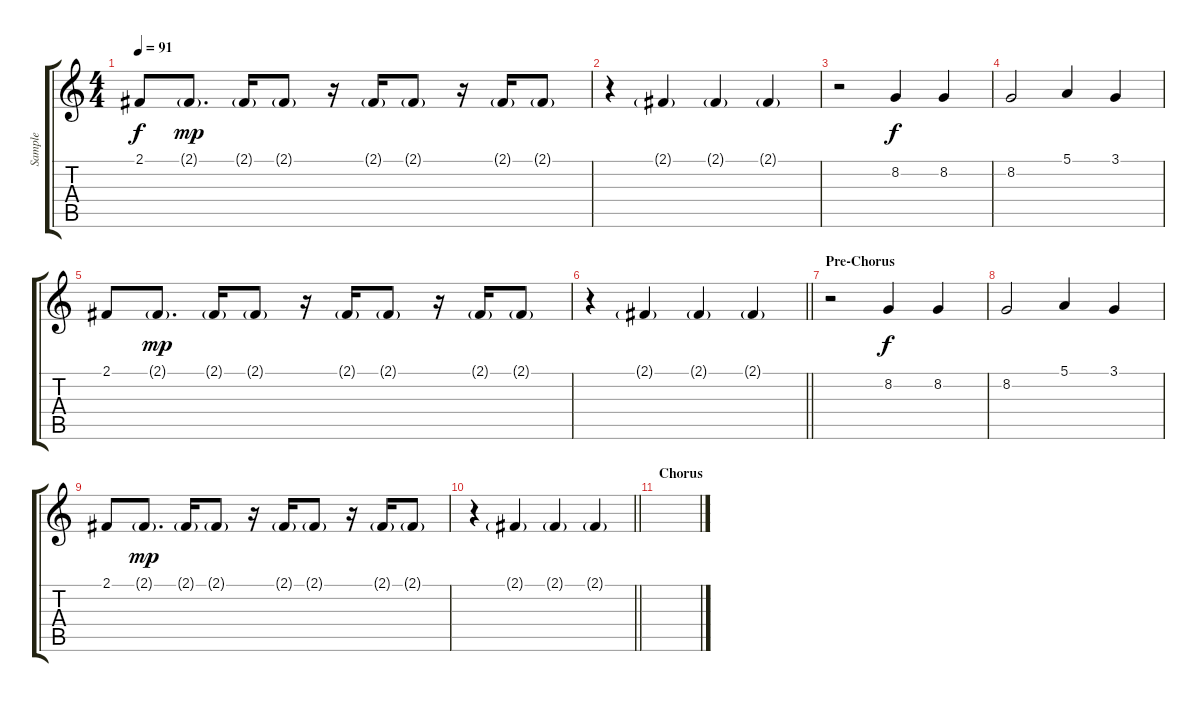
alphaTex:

\track ("Sample" "Sample") {instrument woodblock}
\staff {score tabs}
\tuning (E4 B3 G3 D3 A2 E2) {hide}
\ts (4 4)
\tempo 91
\clef g2
\ks c
2.1.8{dy f} 2.1{g}.8{d dy mp} 2.1{g}.16 2.1{g}.8 r.16 2.1{g}.16 2.1{g}.8 r.16 2.1{g}.16 2.1{g}.8 |
r.4 2.1{g}.4 2.1{g}.4 2.1{g}.4 |
r.2 8.2.4{dy f} 8.2.4 |
8.2.2 5.1.4 3.1.4 |
2.1.8 2.1{g}.8{d dy mp} 2.1{g}.16 2.1{g}.8 r.16 2.1{g}.16 2.1{g}.8 r.16 2.1{g}.16 2.1{g}.8 |
\barLineRight lightlight
r.4 2.1{g}.4 2.1{g}.4 2.1{g}.4 |
\section ("" "Pre-Chorus")
r.2 8.2.4{dy f} 8.2.4 |
8.2.2 5.1.4 3.1.4 |
2.1.8 2.1{g}.8{d dy mp} 2.1{g}.16 2.1{g}.8 r.16 2.1{g}.16 2.1{g}.8 r.16 2.1{g}.16 2.1{g}.8 |
\barLineRight lightlight
r.4 2.1{g}.4 2.1{g}.4 2.1{g}.4 |
\section ("" "Chorus")
